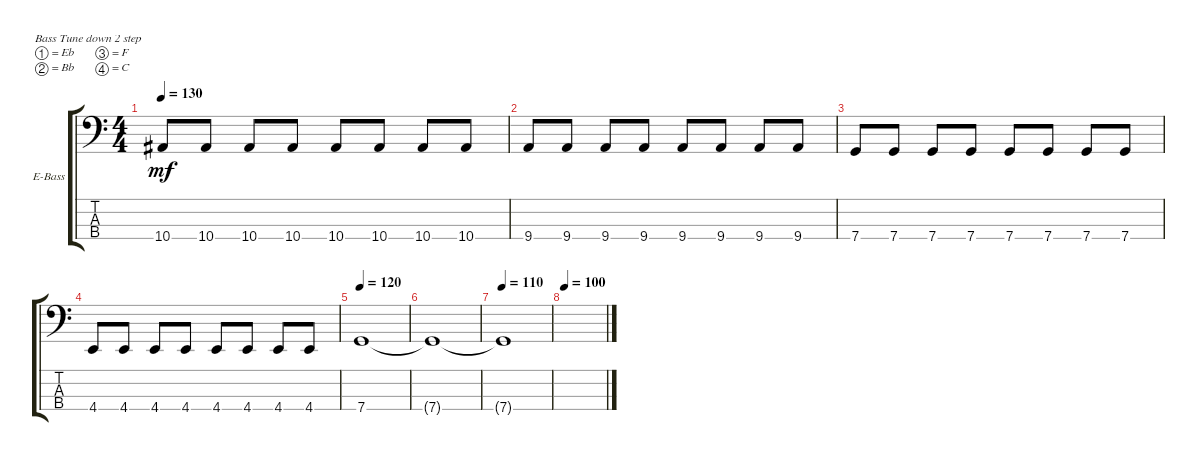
\defaultSystemsLayout 4
\bracketExtendMode groupsimilarinstruments
\firstSystemTrackNameOrientation horizontal
\otherSystemsTrackNameOrientation horizontal
\track ("Electric Bass" "E-Bass") {instrument electricbassfinger}
\staff {score tabs}
\tuning (Eb2 Bb1 F1 C1)
\ts (4 4)
\tempo 130
\clef f4
\ks c
10.4.8{dy mf} 10.4.8 10.4.8 10.4.8 10.4.8 10.4.8 10.4.8 10.4.8 |
9.4.8 9.4.8 9.4.8 9.4.8 9.4.8 9.4.8 9.4.8 9.4.8 |
7.4.8 7.4.8 7.4.8 7.4.8 7.4.8 7.4.8 7.4.8 7.4.8 |
4.4.8 4.4.8 4.4.8 4.4.8 4.4.8 4.4.8 4.4.8 4.4.8 |
\tempo 120
7.4.1 |
7.4{t}.1 |
\tempo 110
7.4{t}.1 |
\tempo 100
